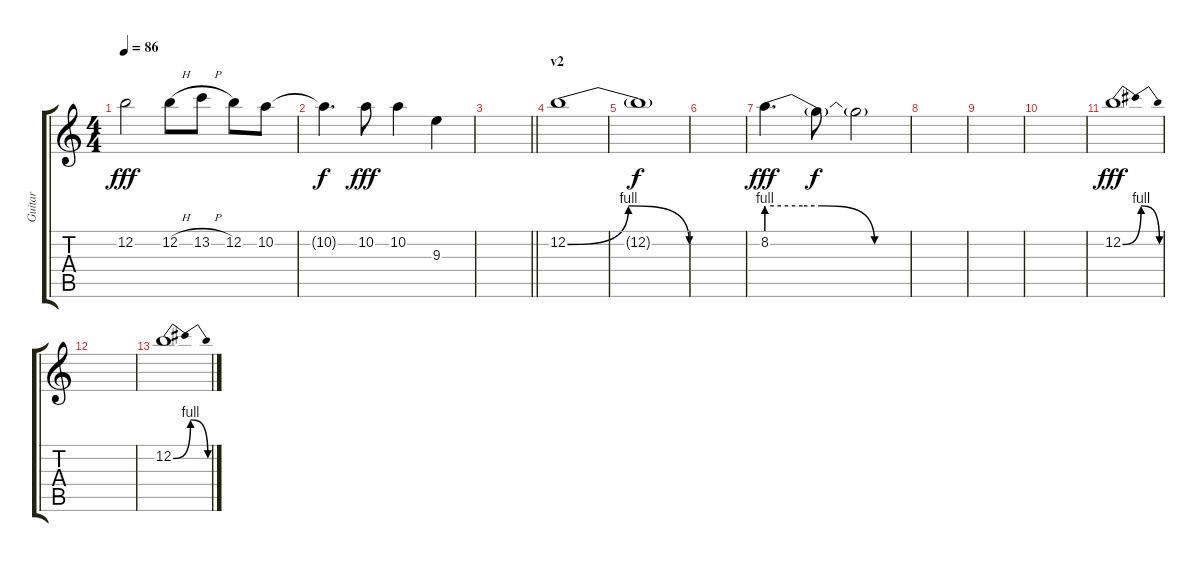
\track ("Guitar" "Guitar") {instrument overdrivenguitar}
\staff {score tabs}
\tuning (E4 B3 G3 D3 A2 E2) {hide}
\ts (4 4)
\tempo 86
\clef g2
\ks c
12.2.2{dy fff} 12.2{h}.8 13.2{h}.8 12.2.8 10.2.8 |
10.2{t}.4{d dy f} 10.2.8{dy fff} 10.2.4 9.3.4 |
\barLineRight lightlight
|
\section ("" "v2")
12.2{be (bendrelease 0 0 15 4 15 4 60 0)}.1 |
12.2{t}.1{dy f} |
|
8.2{be (custom 0 4 15 4 23 4 45 0 60 0)}.4{d dy fff} 8.2{t}.8{dy f} 8.2{t}.2 |
|
|
|
12.2{be (bendrelease 0 0 15 4 30 4 60 0)}.1{dy fff} |
|
12.2{be (bendrelease 0 0 15 4 30 4 60 0)}.1
